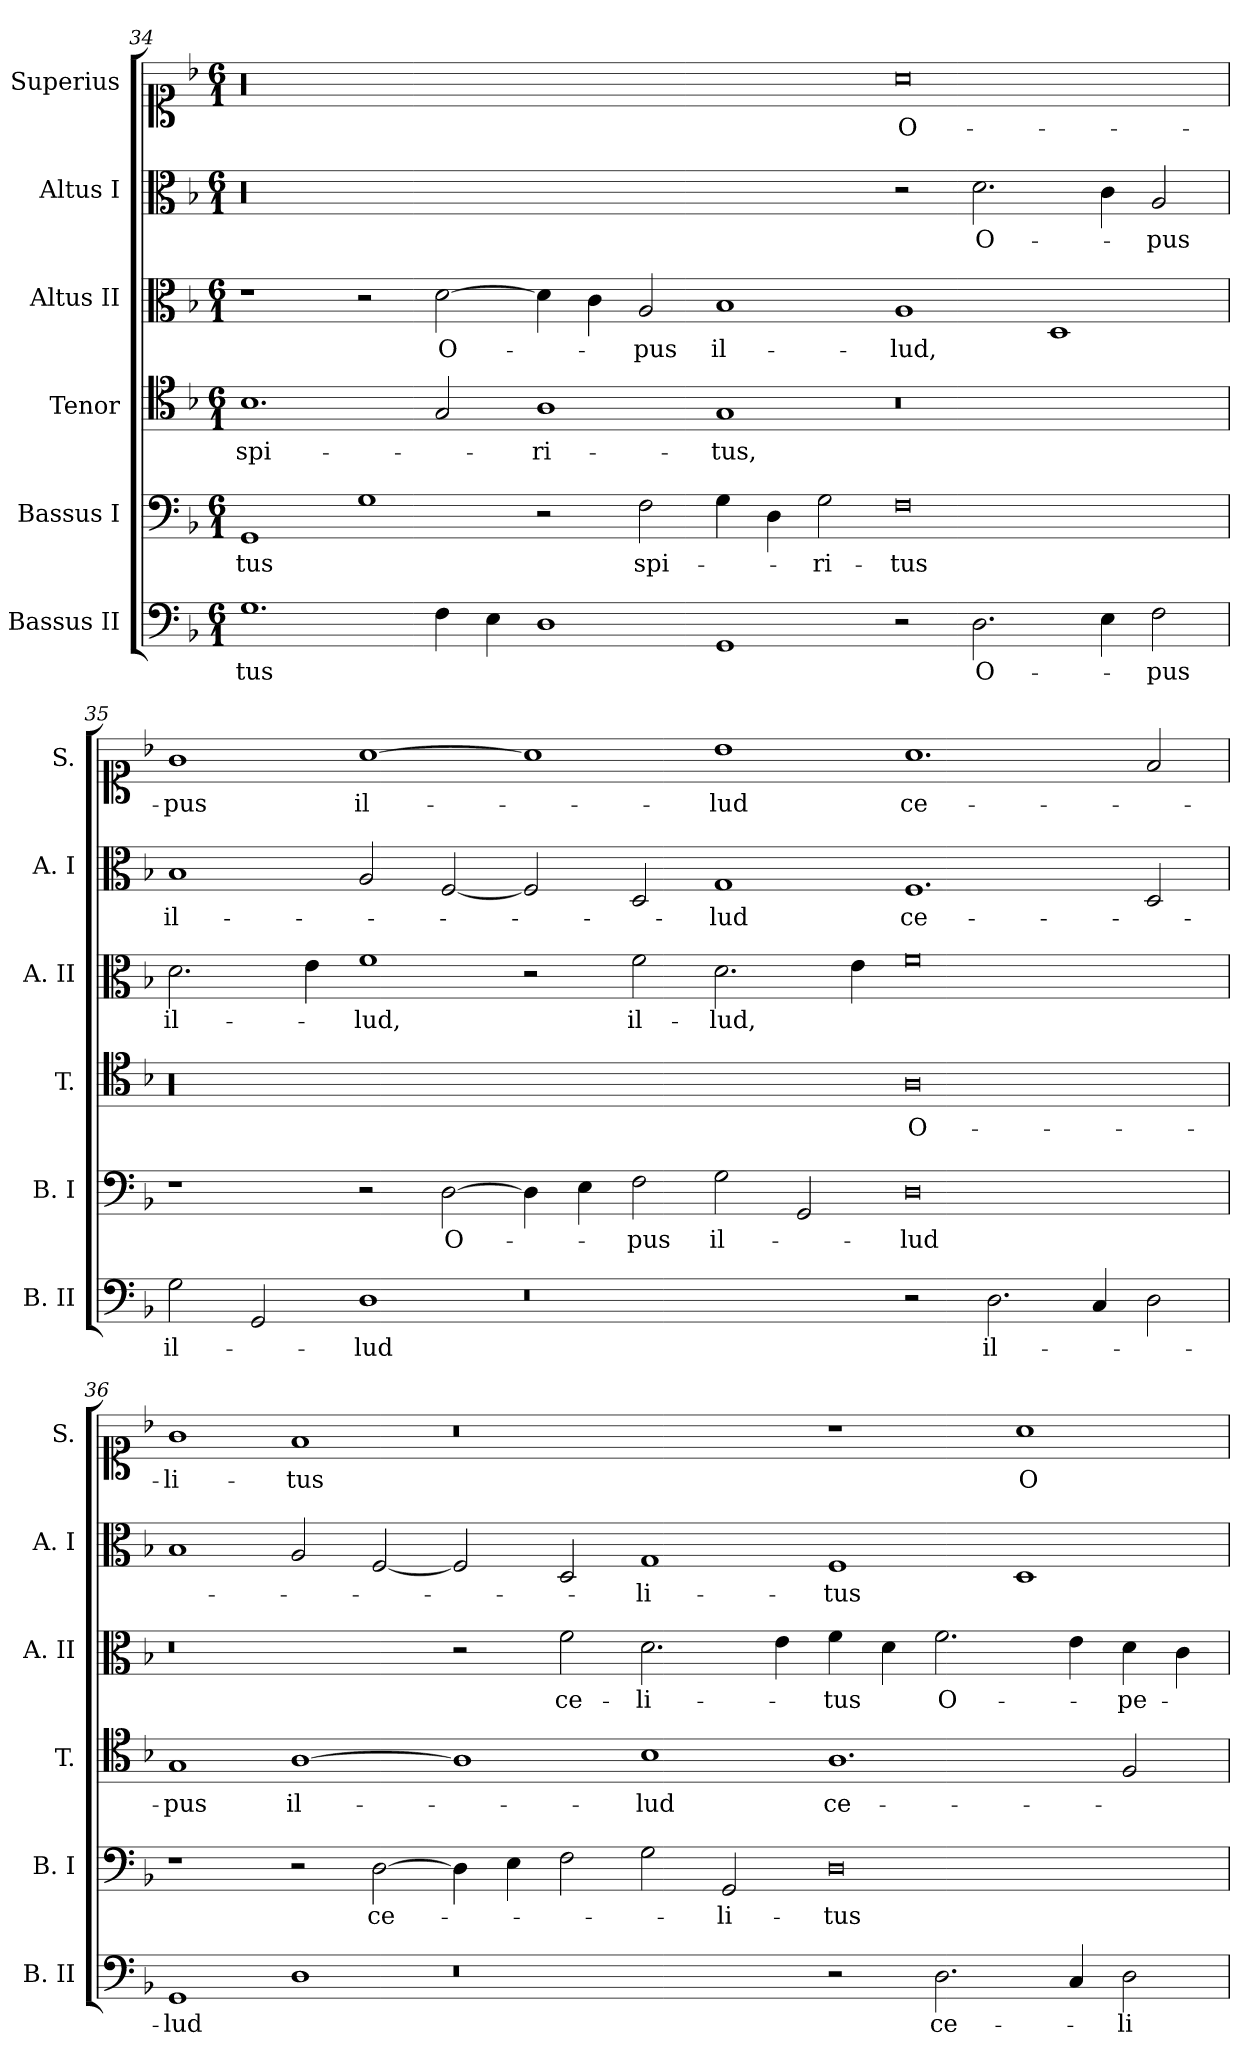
**kern	**text	**kern	**text	**kern	**text	**kern	**text	**kern	**text	**kern	**text
*part6	*part6	*part5	*part5	*part4	*part4	*part3	*part3	*part2	*part2	*part1	*part1
*staff6	*staff6	*staff5	*staff5	*staff4	*staff4	*staff3	*staff3	*staff2	*staff2	*staff1	*staff1
*I"Bassus II	*	*I"Bassus I	*	*I"Tenor	*	*I"Altus II	*	*I"Altus I	*	*I"Superius	*
*I'B. II	*	*I'B.  I	*	*I'T.	*	*I'A. II	*	*I'A. I	*	*I'S.	*
!!LO:LB:g=z
*clefF4	*	*clefF4	*	*clefC4	*	*clefC3	*	*clefC3	*	*clefC1	*
*k[b-]	*	*k[b-]	*	*k[b-]	*	*k[b-]	*	*k[b-]	*	*k[b-]	*
*F:	*	*F:	*	*F:	*	*F:	*	*F:	*	*F:	*
*M6/1	*	*M6/1	*	*M6/1	*	*M6/1	*	*M6/1	*	*M6/1	*
=34	=34	=34	=34	=34	=34	=34	=34	=34	=34	=34	=34
1.G	-tus	1GG	-tus	1.B-	spi-	1r	.	00r	.	00r	.
.	.	1G	.	.	.	2r	.	.	.	.	.
4F\	.	.	.	2G/	.	[2d\	O-	.	.	.	.
4E\	.	.	.	.	.	.	.	.	.	.	.
1D	.	2r	.	1A	-ri-	4d\]	.	.	.	.	.
.	.	.	.	.	.	4c\	.	.	.	.	.
.	.	2F\	spi-	.	.	2A/	-pus	.	.	.	.
1GG	.	4G\	.	1G	-tus,	1B-	il-	.	.	.	.
.	.	4D\	.	.	.	.	.	.	.	.	.
.	.	2G\	-ri-	.	.	.	.	.	.	.	.
2r	.	0F	-tus	0r	.	1A	-lud,	2r	.	0a	O-
2.D\	O-	.	.	.	.	.	.	2.d\	O-	.	.
.	.	.	.	.	.	1D	.	.	.	.	.
4E\	.	.	.	.	.	.	.	4c\	.	.	.
2F\	-pus	.	.	.	.	.	.	2A/	-pus	.	.
=35	=35	=35	=35	=35	=35	=35	=35	=35	=35	=35	=35
2G\	il-	1r	.	00r	.	2.d\	il-	1B-	il-	1g	-pus
2GG/	.	.	.	.	.	.	.	.	.	.	.
.	.	.	.	.	.	4e\	.	.	.	.	.
1D	-lud	2r	.	.	.	1f	-lud,	2A/	.	[1a	il-
.	.	[2D\	O-	.	.	.	.	[2F/	.	.	.
0r	.	4D\]	.	.	.	2r	.	2F/]	.	1a]	.
.	.	4E\	.	.	.	.	.	.	.	.	.
.	.	2F\	-pus	.	.	2f\	il-	2D/	.	.	.
.	.	2G\	il-	.	.	2.d\	-lud,	1G	-lud	1b-	-lud
.	.	2GG/	.	.	.	.	.	.	.	.	.
.	.	.	.	.	.	4e\	.	.	.	.	.
2r	.	0D	-lud	0A	O-	0f	.	1.F	ce-	1.a	ce-
2.D\	il-	.	.	.	.	.	.	.	.	.	.
4C/	.	.	.	.	.	.	.	.	.	.	.
2D\	.	.	.	.	.	.	.	2D/	.	2f/	.
!!LO:PB:g=z
=36	=36	=36	=36	=36	=36	=36	=36	=36	=36	=36	=36
1GG	-lud	1r	.	1G	-pus	0r	.	1B-	.	1g	-li-
1D	.	2r	.	[1A	il-	.	.	2A/	.	1f	-tus
.	.	[2D\	ce-	.	.	.	.	[2F/	.	.	.
0r	.	4D\]	.	1A]	.	2r	.	2F/]	.	0r	.
.	.	4E\	.	.	.	.	.	.	.	.	.
.	.	2F\	.	.	.	2f\	ce-	2D/	.	.	.
.	.	2G\	.	1B-	-lud	2.d\	-li-	1G	-li-	.	.
.	.	2GG/	-li-	.	.	.	.	.	.	.	.
.	.	.	.	.	.	4e\	.	.	.	.	.
2r	.	0D	-tus	1.A	ce-	4f\	-tus	1F	-tus	1r	.
.	.	.	.	.	.	4d\	.	.	.	.	.
2.D\	ce-	.	.	.	.	2.f\	O-	.	.	.	.
.	.	.	.	.	.	.	.	1D	.	1a	O-
4C/	.	.	.	.	.	4e\	.	.	.	.	.
2D\	-li-	.	.	2F/	.	4d\	-pe-	.	.	.	.
.	.	.	.	.	.	4c\	.	.	.	.	.
=	=	=	=	=	=	=	=	=	=	=	=
*-	*-	*-	*-	*-	*-	*-	*-	*-	*-	*-	*-
